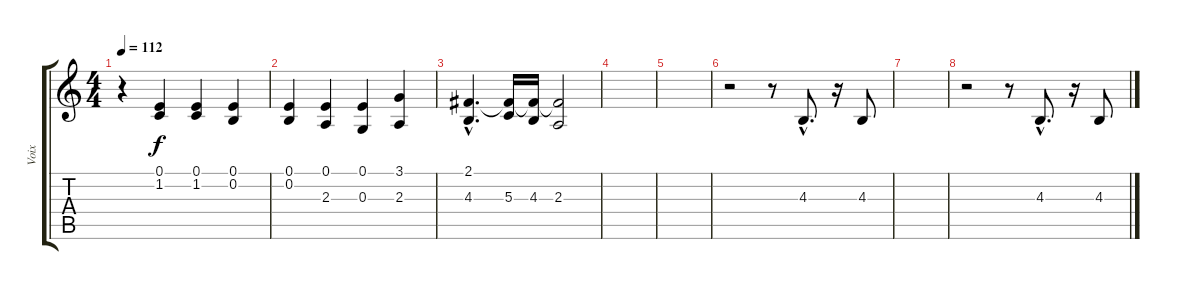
\track ("Voix" "Voix") {instrument lead6voice}
\staff {score tabs}
\tuning (E4 B3 G3 D3 A2 E2) {hide}
\ts (4 4)
\tempo 112
\clef g2
\ks c
r.4{dy fff} (0.1 1.2).4{dy f} (0.1 1.2).4 (0.1 0.2).4 |
(0.1 0.2).4 (0.1 2.3).4 (0.1 0.3).4 (3.1 2.3).4 |
(2.1{hac} 4.3{hac}).4{d} (2.1{t} 5.3).16 (2.1{t} 4.3).16 (2.1{t} 2.3).2 |
|
|
r.2 r.8 4.3{hac}.8{d} r.16 4.3.8 |
|
r.2 r.8 4.3{hac}.8{d} r.16 4.3.8
